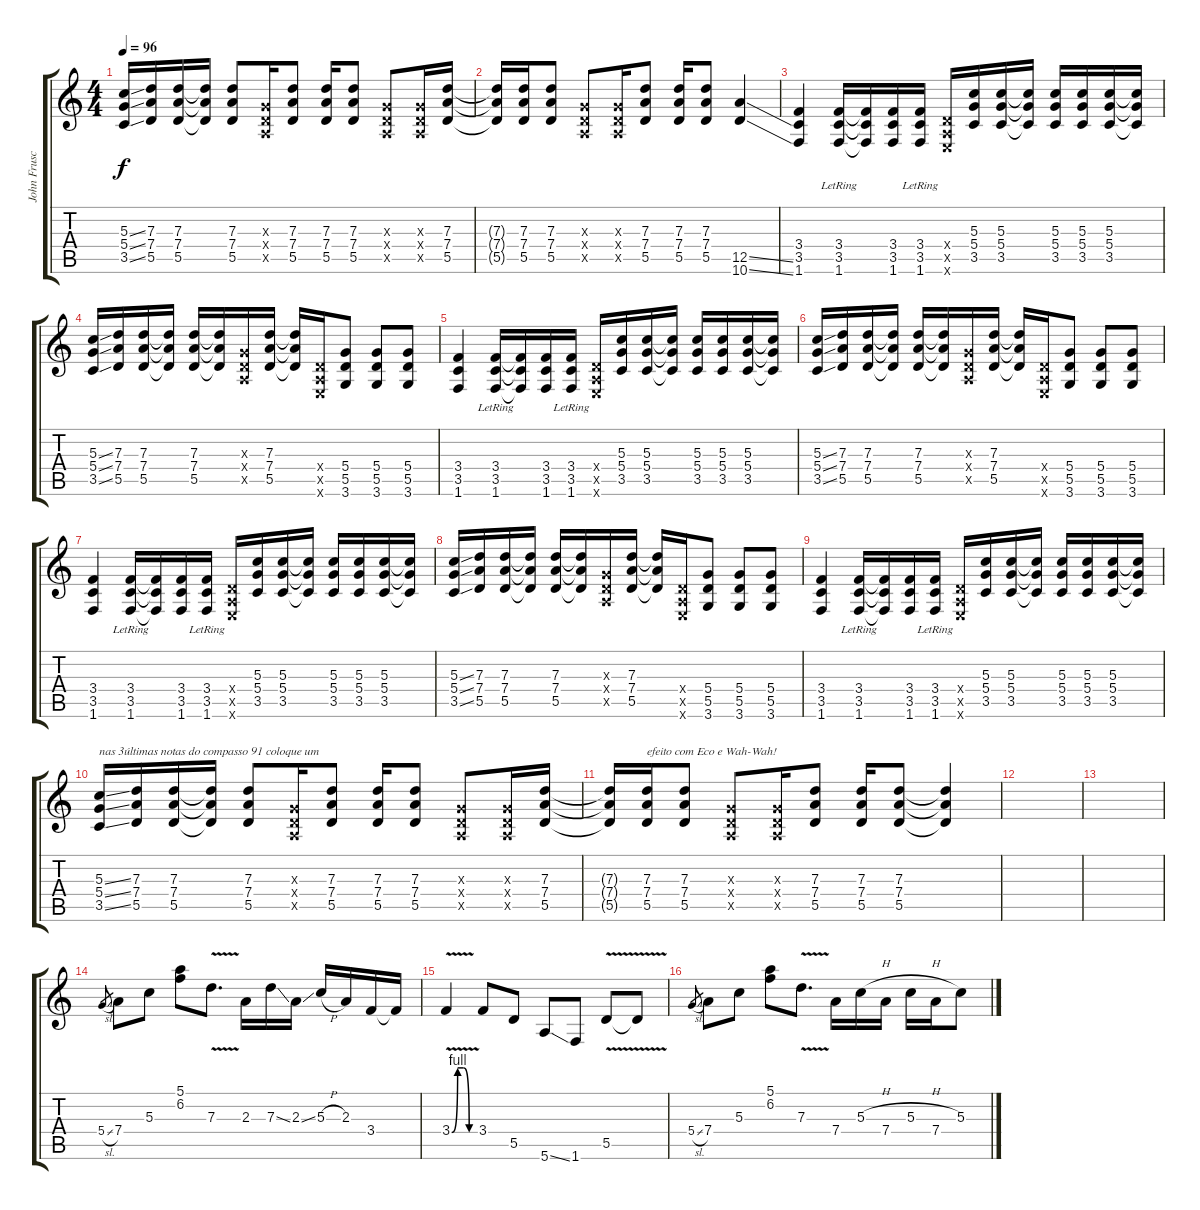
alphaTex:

\track ("John Frusciante" "John Frusc") {mute instrument distortionguitar}
\staff {score tabs}
\tuning (E4 B3 G3 D3 A2 E2) {hide}
\ts (4 4)
\tempo 96
\clef g2
\ks c
(5.3{ss} 5.4{ss} 3.5{ss}).16{dy f} (7.3 7.4 5.5).16 (7.3 7.4 5.5).16 (7.3{t} 7.4{t} 5.5{t}).16 (7.3 7.4 5.5).8 (0.3{x} 0.4{x} 0.5{x}).16 (7.3 7.4 5.5).8 (7.3 7.4 5.5).16 (7.3 7.4 5.5).8 (0.3{x} 0.4{x} 0.5{x}).8 (0.3{x} 0.4{x} 0.5{x}).16 (7.3 7.4 5.5).16 |
(7.3{t} 7.4{t} 5.5{t}).16 (7.3 7.4 5.5).16 (7.3 7.4 5.5).8 (0.3{x} 0.4{x} 0.5{x}).8 (0.3{x} 0.4{x} 0.5{x}).16 (7.3 7.4 5.5).8 (7.3 7.4 5.5).16 (7.3 7.4 5.5).8 (12.5{ss} 10.6{ss}).4 |
(3.4 3.5 1.6).4{balance 8 instrument overdrivenguitar} (3.4{lr} 3.5{lr} 1.6{lr}).16 (3.4{t} 3.5{t} 1.6{t}).16 (3.4 3.5 1.6).16 (3.4{lr} 3.5{lr} 1.6{lr}).16 (0.4{x} 0.5{x} 0.6{x}).16 (5.3 5.4 3.5).16 (5.3 5.4 3.5).16 (5.3{t} 5.4{t} 3.5{t}).16 (5.3 5.4 3.5).16 (5.3 5.4 3.5).16 (5.3 5.4 3.5).16 (5.3{t} 5.4{t} 3.5{t}).16 |
(5.3{ss} 5.4{ss} 3.5{ss}).16 (7.3 7.4 5.5).16 (7.3 7.4 5.5).16 (7.3{t} 7.4{t} 5.5{t}).16 (7.3 7.4 5.5).16 (7.3{t} 7.4{t} 5.5{t}).16 (0.3{x} 0.4{x} 0.5{x}).16 (7.3 7.4 5.5).16 (7.3{t} 7.4{t} 5.5{t}).16 (0.4{x} 0.5{x} 0.6{x}).16 (5.4 5.5 3.6).8 (5.4 5.5 3.6).8 (5.4 5.5 3.6).8 |
(3.4 3.5 1.6).4 (3.4{lr} 3.5{lr} 1.6{lr}).16 (3.4{t} 3.5{t} 1.6{t}).16 (3.4 3.5 1.6).16 (3.4{lr} 3.5{lr} 1.6{lr}).16 (0.4{x} 0.5{x} 0.6{x}).16 (5.3 5.4 3.5).16 (5.3 5.4 3.5).16 (5.3{t} 5.4{t} 3.5{t}).16 (5.3 5.4 3.5).16 (5.3 5.4 3.5).16 (5.3 5.4 3.5).16 (5.3{t} 5.4{t} 3.5{t}).16 |
(5.3{ss} 5.4{ss} 3.5{ss}).16 (7.3 7.4 5.5).16 (7.3 7.4 5.5).16 (7.3{t} 7.4{t} 5.5{t}).16 (7.3 7.4 5.5).16 (7.3{t} 7.4{t} 5.5{t}).16 (0.3{x} 0.4{x} 0.5{x}).16 (7.3 7.4 5.5).16 (7.3{t} 7.4{t} 5.5{t}).16 (0.4{x} 0.5{x} 0.6{x}).16 (5.4 5.5 3.6).8 (5.4 5.5 3.6).8 (5.4 5.5 3.6).8 |
(3.4 3.5 1.6).4 (3.4{lr} 3.5{lr} 1.6{lr}).16 (3.4{t} 3.5{t} 1.6{t}).16 (3.4 3.5 1.6).16 (3.4{lr} 3.5{lr} 1.6{lr}).16 (0.4{x} 0.5{x} 0.6{x}).16 (5.3 5.4 3.5).16 (5.3 5.4 3.5).16 (5.3{t} 5.4{t} 3.5{t}).16 (5.3 5.4 3.5).16 (5.3 5.4 3.5).16 (5.3 5.4 3.5).16 (5.3{t} 5.4{t} 3.5{t}).16 |
(5.3{ss} 5.4{ss} 3.5{ss}).16 (7.3 7.4 5.5).16 (7.3 7.4 5.5).16 (7.3{t} 7.4{t} 5.5{t}).16 (7.3 7.4 5.5).16 (7.3{t} 7.4{t} 5.5{t}).16 (0.3{x} 0.4{x} 0.5{x}).16 (7.3 7.4 5.5).16 (7.3{t} 7.4{t} 5.5{t}).16 (0.4{x} 0.5{x} 0.6{x}).16 (5.4 5.5 3.6).8 (5.4 5.5 3.6).8 (5.4 5.5 3.6).8 |
(3.4 3.5 1.6).4 (3.4{lr} 3.5{lr} 1.6{lr}).16 (3.4{t} 3.5{t} 1.6{t}).16 (3.4 3.5 1.6).16 (3.4{lr} 3.5{lr} 1.6{lr}).16 (0.4{x} 0.5{x} 0.6{x}).16 (5.3 5.4 3.5).16 (5.3 5.4 3.5).16 (5.3{t} 5.4{t} 3.5{t}).16 (5.3 5.4 3.5).16 (5.3 5.4 3.5).16 (5.3 5.4 3.5).16 (5.3{t} 5.4{t} 3.5{t}).16 |
(5.3{ss} 5.4{ss} 3.5{ss}).16{txt "nas 3últimas notas do compasso 91 coloque um "} (7.3 7.4 5.5).16 (7.3 7.4 5.5).16 (7.3{t} 7.4{t} 5.5{t}).16 (7.3 7.4 5.5).8 (0.3{x} 0.4{x} 0.5{x}).16 (7.3 7.4 5.5).8 (7.3 7.4 5.5).16 (7.3 7.4 5.5).8 (0.3{x} 0.4{x} 0.5{x}).8 (0.3{x} 0.4{x} 0.5{x}).16 (7.3 7.4 5.5).16 |
(7.3{t} 7.4{t} 5.5{t}).16 (7.3 7.4 5.5).16{txt "efeito com Eco e Wah-Wah!"} (7.3 7.4 5.5).8 (0.3{x} 0.4{x} 0.5{x}).8 (0.3{x} 0.4{x} 0.5{x}).16 (7.3 7.4 5.5).8 (7.3 7.4 5.5).16 (7.3 7.4 5.5).8 (7.3{t} 7.4{t} 5.5{t}).4 |
|
|
5.4{sl}.8{gr} 7.4.8{volume 14 instrument overdrivenguitar} 5.3.8 (5.1 6.2).8 7.3{v}.8{d} 2.3.16 7.3{ss}.16 2.3{ss}.16 5.3{h}.16 2.3.16 3.4.16 3.4{t}.16 |
3.4{be (custom 0 0 15 4 30 4 45 0 60 0) v}.4 3.4.8 5.5.8 5.6{ss}.8 1.6.8 5.5{v}.8 5.5{t}.8 |
5.4{sl}.8{gr} 7.4.8 5.3.8 (5.1 6.2).8 7.3{v}.8{d} 7.4.16 5.3{h}.16 7.4.16 5.3{h}.16 7.4.16 5.3{ss}.8
